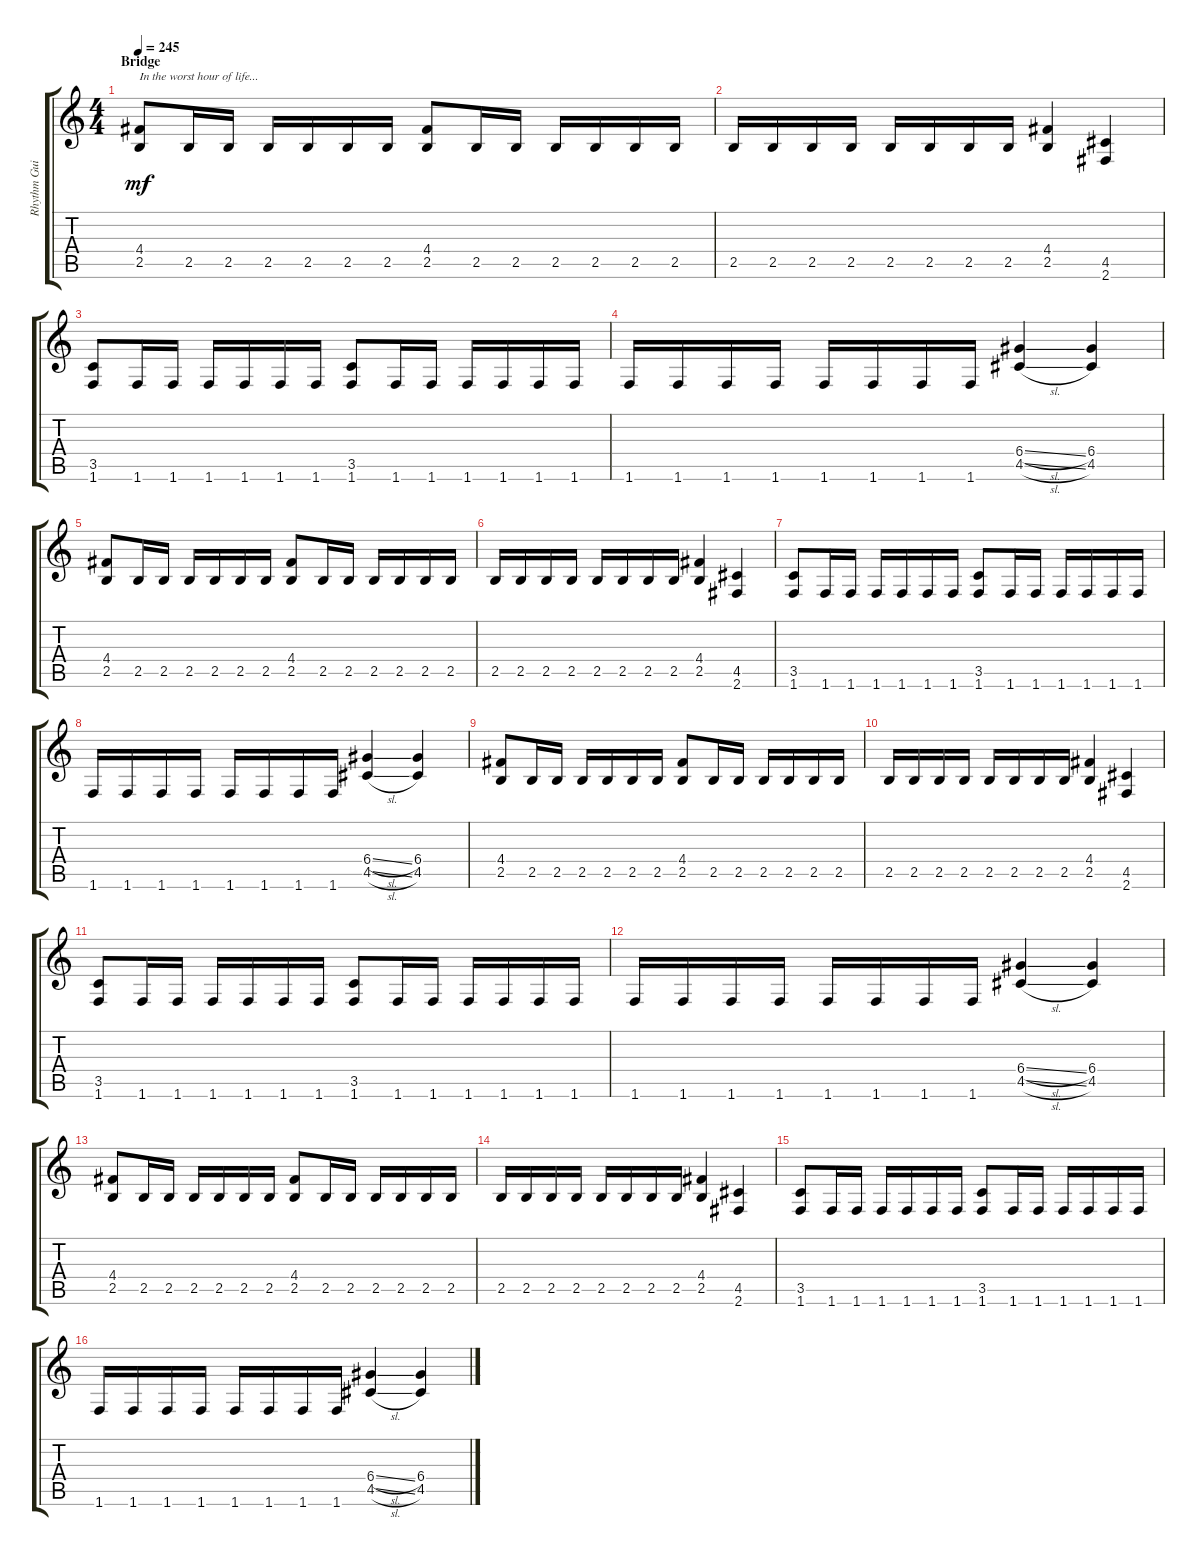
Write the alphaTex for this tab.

\track ("Rhythm Guitar" "Rhythm Gui") {instrument overdrivenguitar}
\staff {score tabs}
\tuning (E4 B3 G3 D3 A2 E2) {hide}
\ts (4 4)
\section ("" "Bridge")
\tempo 245
\clef g2
\ks c
(4.4 2.5).8{txt "In the worst hour of life..." dy mf balance 8} 2.5.16 2.5.16 2.5.16 2.5.16 2.5.16 2.5.16 (4.4 2.5).8 2.5.16 2.5.16 2.5.16 2.5.16 2.5.16 2.5.16 |
2.5.16 2.5.16 2.5.16 2.5.16 2.5.16 2.5.16 2.5.16 2.5.16 (4.4 2.5).4 (4.5 2.6).4 |
(3.5 1.6).8 1.6.16 1.6.16 1.6.16 1.6.16 1.6.16 1.6.16 (3.5 1.6).8 1.6.16 1.6.16 1.6.16 1.6.16 1.6.16 1.6.16 |
1.6.16 1.6.16 1.6.16 1.6.16 1.6.16 1.6.16 1.6.16 1.6.16 (6.4{sl} 4.5{sl}).4 (6.4 4.5).4 |
(4.4 2.5).8 2.5.16 2.5.16 2.5.16 2.5.16 2.5.16 2.5.16 (4.4 2.5).8 2.5.16 2.5.16 2.5.16 2.5.16 2.5.16 2.5.16 |
2.5.16 2.5.16 2.5.16 2.5.16 2.5.16 2.5.16 2.5.16 2.5.16 (4.4 2.5).4 (4.5 2.6).4 |
(3.5 1.6).8 1.6.16 1.6.16 1.6.16 1.6.16 1.6.16 1.6.16 (3.5 1.6).8 1.6.16 1.6.16 1.6.16 1.6.16 1.6.16 1.6.16 |
1.6.16 1.6.16 1.6.16 1.6.16 1.6.16 1.6.16 1.6.16 1.6.16 (6.4{sl} 4.5{sl}).4 (6.4 4.5).4 |
(4.4 2.5).8 2.5.16 2.5.16 2.5.16 2.5.16 2.5.16 2.5.16 (4.4 2.5).8 2.5.16 2.5.16 2.5.16 2.5.16 2.5.16 2.5.16 |
2.5.16 2.5.16 2.5.16 2.5.16 2.5.16 2.5.16 2.5.16 2.5.16 (4.4 2.5).4 (4.5 2.6).4 |
(3.5 1.6).8 1.6.16 1.6.16 1.6.16 1.6.16 1.6.16 1.6.16 (3.5 1.6).8 1.6.16 1.6.16 1.6.16 1.6.16 1.6.16 1.6.16 |
1.6.16 1.6.16 1.6.16 1.6.16 1.6.16 1.6.16 1.6.16 1.6.16 (6.4{sl} 4.5{sl}).4 (6.4 4.5).4 |
(4.4 2.5).8 2.5.16 2.5.16 2.5.16 2.5.16 2.5.16 2.5.16 (4.4 2.5).8 2.5.16 2.5.16 2.5.16 2.5.16 2.5.16 2.5.16 |
2.5.16 2.5.16 2.5.16 2.5.16 2.5.16 2.5.16 2.5.16 2.5.16 (4.4 2.5).4 (4.5 2.6).4 |
(3.5 1.6).8 1.6.16 1.6.16 1.6.16 1.6.16 1.6.16 1.6.16 (3.5 1.6).8 1.6.16 1.6.16 1.6.16 1.6.16 1.6.16 1.6.16 |
1.6.16 1.6.16 1.6.16 1.6.16 1.6.16 1.6.16 1.6.16 1.6.16 (6.4{sl} 4.5{sl}).4 (6.4 4.5).4
